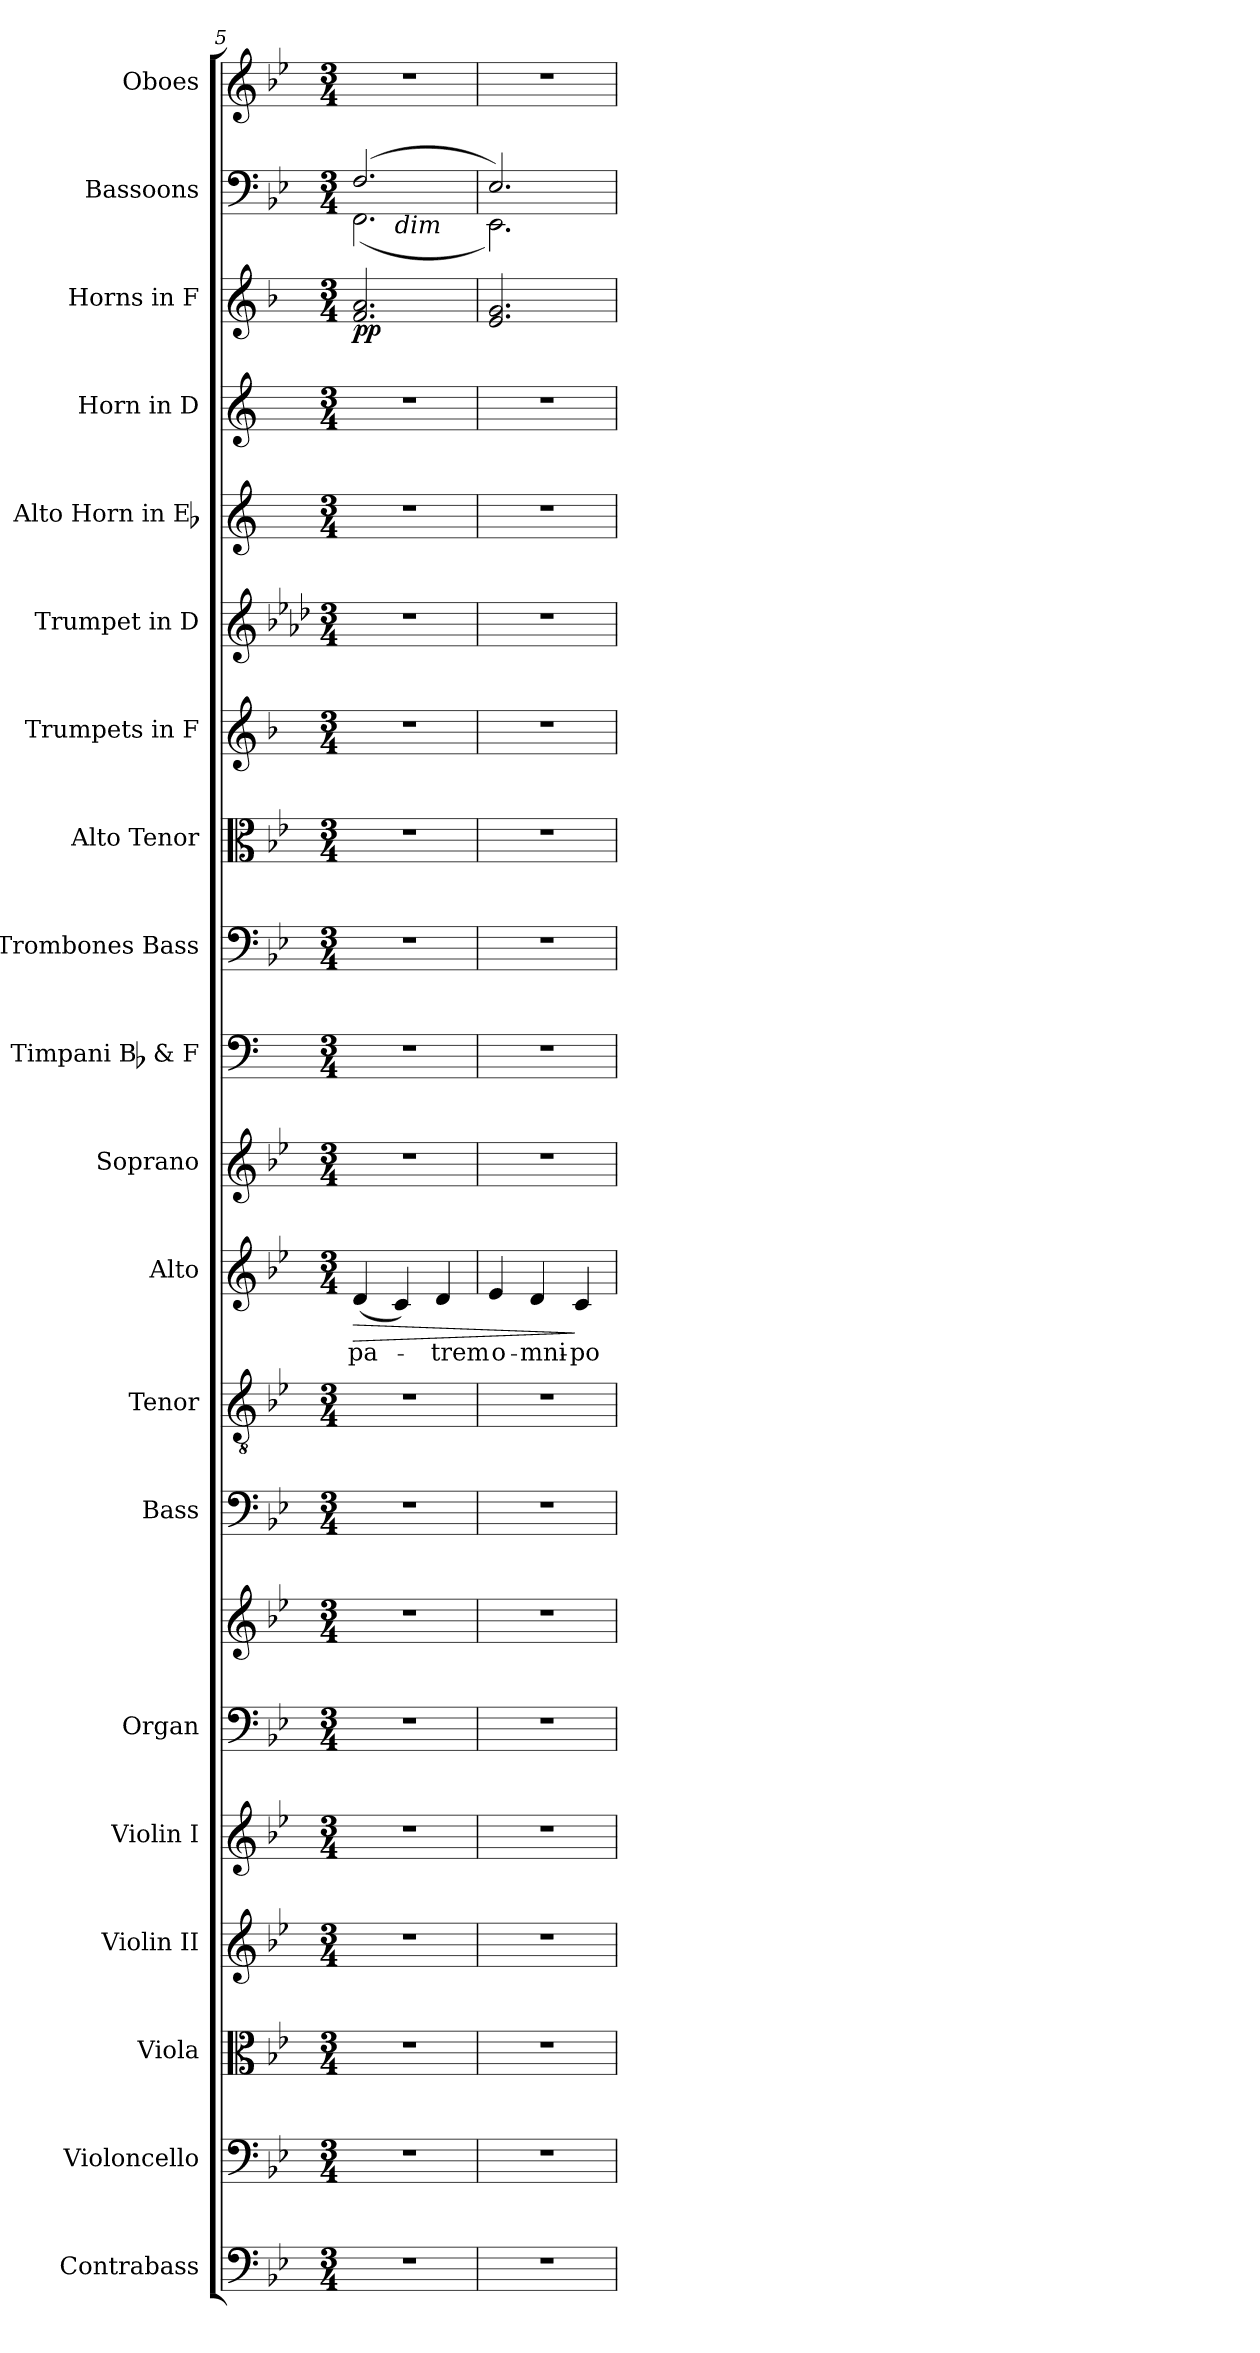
**kern	**kern	**kern	**kern	**kern	**kern	**kern	**kern	**kern	**kern	**text	**dynam	**kern	**kern	**kern	**kern	**kern	**kern	**kern	**kern	**kern	**dynam	**kern	**kern
*part20	*part19	*part18	*part17	*part16	*part15	*part15	*part14	*part13	*part12	*part12	*part12	*part11	*part10	*part9	*part8	*part7	*part6	*part5	*part4	*part3	*part3	*part2	*part1
*staff21	*staff20	*staff19	*staff18	*staff17	*staff16	*staff15	*staff14	*staff13	*staff12	*staff12	*staff12	*staff11	*staff10	*staff9	*staff8	*staff7	*staff6	*staff5	*staff4	*staff3	*staff3	*staff2	*staff1
*I"Contrabass	*I"Violoncello	*I"Viola	*I"Violin II	*I"Violin I	*I"Organ	*	*I"Bass	*I"Tenor	*I"Alto	*	*	*I"Soprano	*I"Timpani Bb & F	*I"Trombones  Bass	*I"Alto Tenor	*I"Trumpets in F	*I"Trumpet in D	*I"Alto Horn in Eb	*I"Horn in D	*I"Horns in F	*	*I"Bassoons	*I"Oboes
*I'Cb.	*I'Vc.	*I'Vla.	*I'Vln. II	*I'Vln. I	*I'Org.	*	*I'B.	*I'T.	*I'A.	*	*	*I'S.	*I'Timp.	*	*	*	*	*	*	*I'Hn.	*	*I'Bsn.	*I'Ob.
*clefF4	*clefF4	*clefC3	*clefG2	*clefG2	*clefF4	*clefG2	*clefF4	*clefGv2	*clefG2	*	*	*clefG2	*clefF4	*clefF4	*clefC3	*clefG2	*clefG2	*clefG2	*clefG2	*clefG2	*	*clefF4	*clefG2
*ITrd7c12	*	*	*	*	*	*	*	*ITrd7c12	*	*	*	*	*	*	*	*ITrd4c7	*ITrd-1c-2	*ITrd5c8	*ITrd6c10	*ITrd4c7	*	*	*
*k[b-e-]	*k[b-e-]	*k[b-e-]	*k[b-e-]	*k[b-e-]	*k[b-e-]	*k[b-e-]	*k[b-e-]	*k[b-e-]	*k[b-e-]	*	*	*k[b-e-]	*k[]	*k[b-e-]	*k[b-e-]	*k[b-e-]	*k[b-e-]	*k[f#c#g#d#]	*k[f#c#]	*k[b-e-]	*	*k[b-e-]	*k[b-e-]
*B-:	*B-:	*B-:	*B-:	*B-:	*B-:	*B-:	*B-:	*B-:	*B-:	*	*	*B-:	*C:	*B-:	*B-:	*B-:	*B-:	*E:	*D:	*B-:	*	*B-:	*B-:
*M3/4	*M3/4	*M3/4	*M3/4	*M3/4	*M3/4	*M3/4	*M3/4	*M3/4	*M3/4	*	*	*M3/4	*M3/4	*M3/4	*M3/4	*M3/4	*M3/4	*M3/4	*M3/4	*M3/4	*	*M3/4	*M3/4
=5	=5	=5	=5	=5	=5	=5	=5	=5	=5	=5	=5	=5	=5	=5	=5	=5	=5	=5	=5	=5	=5	=5	=5
!LO:N:vis=1	!LO:N:vis=1	!LO:N:vis=1	!LO:N:vis=1	!LO:N:vis=1	!LO:N:vis=1	!LO:N:vis=1	!LO:N:vis=1	!LO:N:vis=1	!	!	!	!	!	!	!	!	!	!	!	!	!	!	!
!	!	!	!	!	!	!	!	!	!	!LO:LY:b:color=#000000	!LO:HP:b	!LO:N:vis=1	!LO:N:vis=1	!LO:N:vis=1	!LO:N:vis=1	!LO:N:vis=1	!LO:N:vis=1	!LO:N:vis=1	!LO:N:vis=1	!	!	!	!LO:N:vis=1
*	*	*	*	*	*	*	*	*	*	*	*	*	*	*	*	*	*	*	*	*	*	*^	*
*	*	*	*	*	*	*	*	*	*	*	*	*	*	*	*	*	*	*	*	*	*	*	*^	*
2.r	2.r	2.r	2.r	2.r	2.r	2.r	2.r	2.r	(4di/	pa-	>	2.r	2.r	2.r	2.r	2.r	2.r	2.r	2.r	2.B-i/ 2.di	pp	(2.Fi/	(2.FFi\	4ryy	2.r
!	!	!	!	!	!	!	!	!	!	!	!	!	!	!	!	!	!	!	!	!	!	!	!	!LO:TX:b:i:t=dim	!
.	.	.	.	.	.	.	.	.	4ci/)	.	.	.	.	.	.	.	.	.	.	.	.	.	.	2ryy	.
!	!	!	!	!	!	!	!	!	!	!LO:LY:b:color=#000000	!	!	!	!	!	!	!	!	!	!	!	!	!	!	!
.	.	.	.	.	.	.	.	.	4di/	-trem	.	.	.	.	.	.	.	.	.	.	.	.	.	.	.
=6	=6	=6	=6	=6	=6	=6	=6	=6	=6	=6	=6	=6	=6	=6	=6	=6	=6	=6	=6	=6	=6	=6	=6	=6	=6
!LO:N:vis=1	!LO:N:vis=1	!LO:N:vis=1	!LO:N:vis=1	!LO:N:vis=1	!LO:N:vis=1	!LO:N:vis=1	!LO:N:vis=1	!LO:N:vis=1	!	!	!	!	!	!	!	!	!	!	!	!	!	!	!	!	!
*	*	*	*	*	*	*	*	*	*	*	*	*	*	*	*	*	*	*	*	*	*	*v	*v	*v	*
*	*	*	*	*	*	*	*	*	*	*	*	*	*	*	*	*	*	*	*	*	*	*^	*
*	*	*	*	*	*	*	*	*	*	*	*	*	*	*	*	*	*	*	*	*	*	*	*^	*
!	!	!	!	!	!	!	!	!	!	!LO:LY:b:color=#000000	!	!LO:N:vis=1	!LO:N:vis=1	!LO:N:vis=1	!LO:N:vis=1	!LO:N:vis=1	!LO:N:vis=1	!LO:N:vis=1	!LO:N:vis=1	!	!	!	!	!	!LO:N:vis=1
*	*	*	*	*	*	*	*	*	*	*	*	*	*	*	*	*	*	*	*	*	*	*	*v	*v	*
2.r	2.r	2.r	2.r	2.r	2.r	2.r	2.r	2.r	4e-i/	o-	.	2.r	2.r	2.r	2.r	2.r	2.r	2.r	2.r	2.Ai/ 2.ci	.	2.E-i/)	2.EE-i\)	2.r
!	!	!	!	!	!	!	!	!	!	!LO:LY:b:color=#000000	!	!	!	!	!	!	!	!	!	!	!	!	!	!
.	.	.	.	.	.	.	.	.	4di/	-mni-	.	.	.	.	.	.	.	.	.	.	.	.	.	.
!	!	!	!	!	!	!	!	!	!	!LO:LY:b:color=#000000	!	!	!	!	!	!	!	!	!	!	!	!	!	!
.	.	.	.	.	.	.	.	.	4ci/	-po-	]	.	.	.	.	.	.	.	.	.	.	.	.	.
*	*	*	*	*	*	*	*	*	*	*	*	*	*	*	*	*	*	*	*	*	*	*v	*v	*
=	=	=	=	=	=	=	=	=	=	=	=	=	=	=	=	=	=	=	=	=	=	=	=
*-	*-	*-	*-	*-	*-	*-	*-	*-	*-	*-	*-	*-	*-	*-	*-	*-	*-	*-	*-	*-	*-	*-	*-
